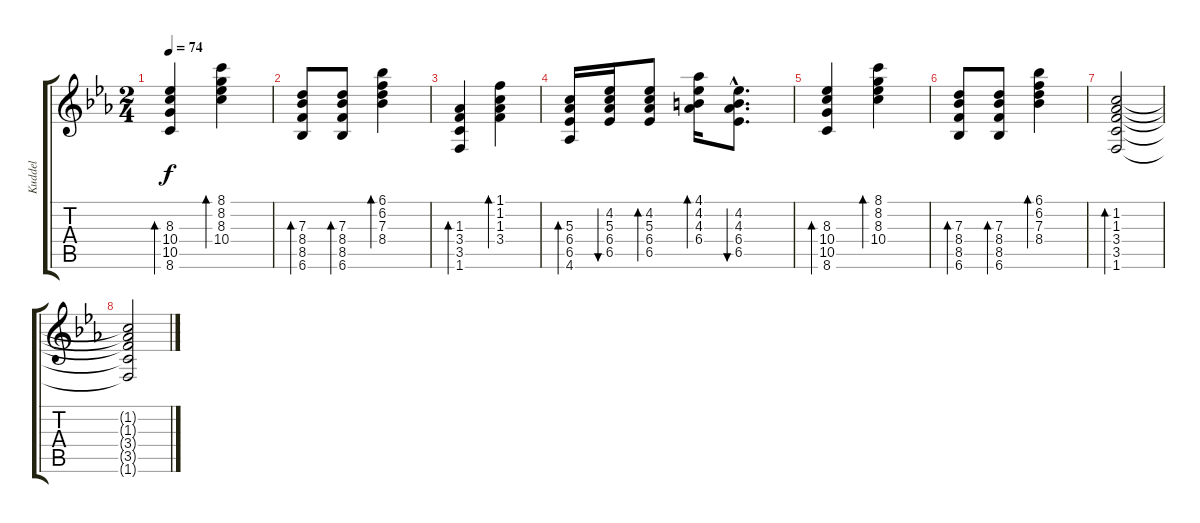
\track ("Kuddel" "Kuddel") {instrument acousticguitarnylon}
\staff {score tabs}
\tuning (E4 B3 G3 D3 A2 E2) {hide}
\ts (2 4)
\tempo 74
\clef g2
\ks eb
(8.3 10.4 10.5 8.6).4{bd 60 dy f} (8.1 8.2 8.3 10.4).4{bd 60} |
(7.3 8.4 8.5 6.6).8{bd 60} (7.3 8.4 8.5 6.6).8{bd 60} (6.1 6.2 7.3 8.4).4{bd 60} |
(1.3 3.4 3.5 1.6).4{bd 60} (1.1 1.2 1.3 3.4).4{bd 60} |
(5.3 6.4 6.5 4.6).16{bd 60} (4.2 5.3 6.4 6.5).16{bu 60} (4.2 5.3 6.4 6.5).8{bd 60} (4.1 4.2 4.3 6.4).16{bd 60} (4.2{hac} 4.3{hac} 6.4{hac} 6.5{hac}).8{d bu 60} |
(8.3 10.4 10.5 8.6).4{bd 60} (8.1 8.2 8.3 10.4).4{bd 60} |
(7.3 8.4 8.5 6.6).8{bd 60} (7.3 8.4 8.5 6.6).8{bd 60} (6.1 6.2 7.3 8.4).4{bd 60} |
(1.2 1.3 3.4 3.5 1.6).2{bd 60} |
(1.2{t} 1.3{t} 3.4{t} 3.5{t} 1.6{t}).2
